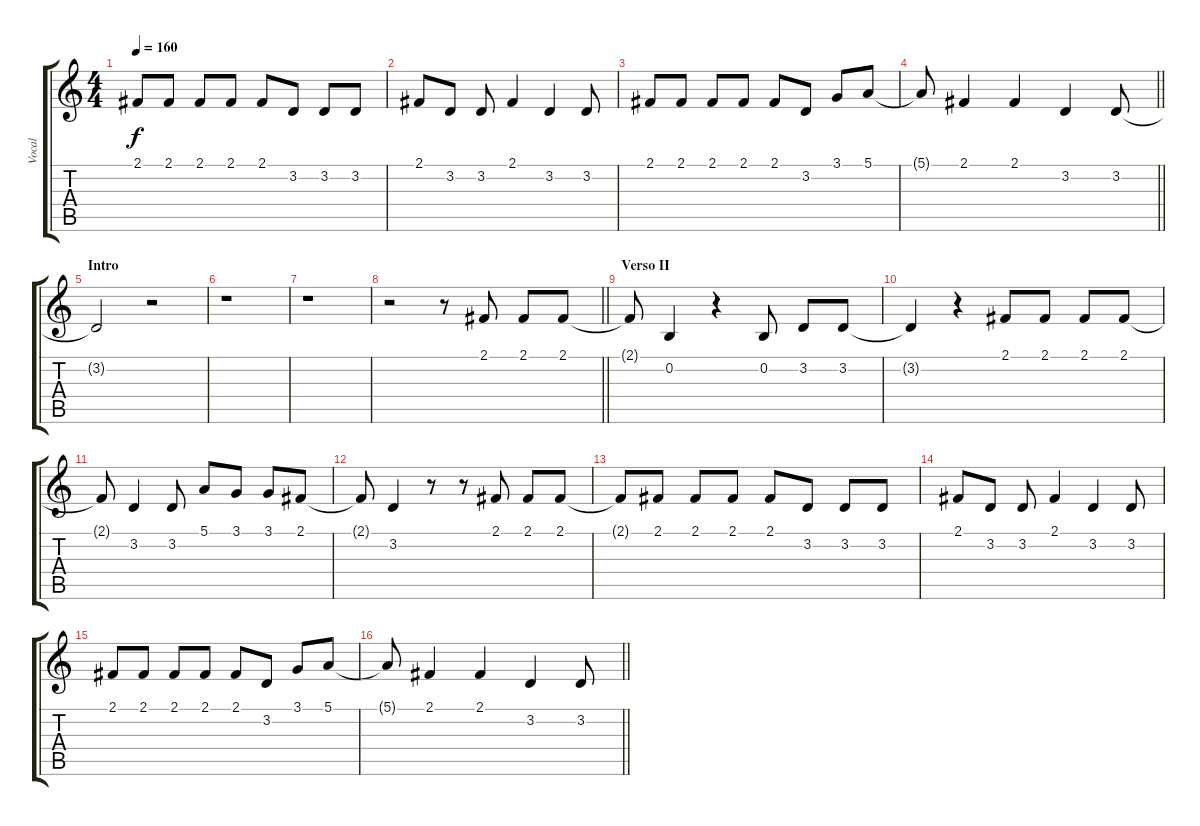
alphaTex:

\track ("Vocal" "Vocal") {instrument flute}
\staff {score tabs}
\tuning (E4 B3 G3 D3 A2 E2) {hide}
\ts (4 4)
\tempo 160
\clef g2
\ks c
2.1{t}.8{dy f} 2.1.8 2.1.8 2.1.8 2.1.8 3.2.8 3.2.8 3.2.8 |
2.1.8 3.2.8 3.2.8 2.1.4 3.2.4 3.2.8 |
2.1.8 2.1.8 2.1.8 2.1.8 2.1.8 3.2.8 3.1.8 5.1.8 |
\barLineRight lightlight
5.1{t}.8 2.1.4 2.1.4 3.2.4 3.2.8 |
\section ("" "Intro")
3.2{t}.2 r.2 |
r.1 |
r.1 |
\barLineRight lightlight
r.2 r.8 2.1.8 2.1.8 2.1.8 |
\section ("" "Verso II")
2.1{t}.8 0.2.4 r.4 0.2.8 3.2.8 3.2.8 |
3.2{t}.4 r.4 2.1.8 2.1.8 2.1.8 2.1.8 |
2.1{t}.8 3.2.4 3.2.8 5.1.8 3.1.8 3.1.8 2.1.8 |
2.1{t}.8 3.2.4 r.8 r.8 2.1.8 2.1.8 2.1.8 |
2.1{t}.8 2.1.8 2.1.8 2.1.8 2.1.8 3.2.8 3.2.8 3.2.8 |
2.1.8 3.2.8 3.2.8 2.1.4 3.2.4 3.2.8 |
2.1.8 2.1.8 2.1.8 2.1.8 2.1.8 3.2.8 3.1.8 5.1.8 |
\barLineRight lightlight
5.1{t}.8 2.1.4 2.1.4 3.2.4 3.2.8
